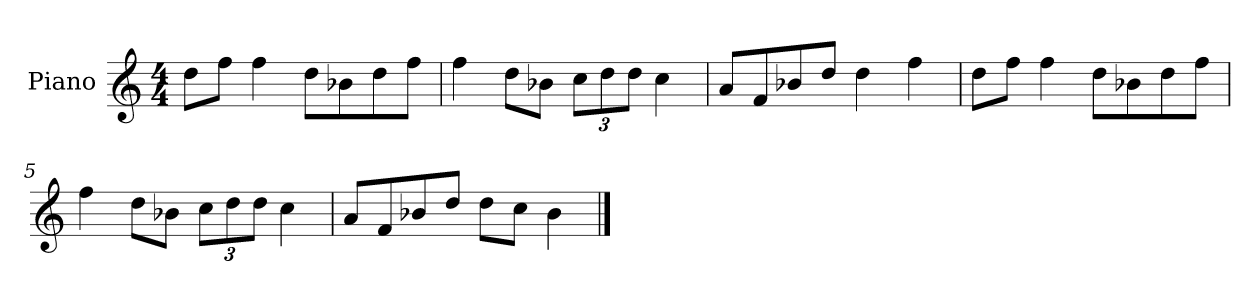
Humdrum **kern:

**kern
*part1
*staff1
*I"Piano
*I'P-no
*clefG2
*k[]
*M4/4
*MM90
=1
8dd\L
8ff\J
4ff\
8dd\L
8b-X\
8dd\
8ff\J
=2
4ff\
8dd\L
8b-X\J
*Xbrackettup
12cc\L
12dd\
12dd\J
4cc\
=3
8a/L
8f/
8b-X/
8dd/J
4dd\
4ff\
=4
8dd\L
8ff\J
4ff\
8dd\L
8b-X\
8dd\
8ff\J
=5
4ff\
8dd\L
8b-X\J
12cc\L
12dd\
12dd\J
4cc\
!!LO:LB:g=z
=6
8a/L
8f/
8b-X/
8dd/J
8dd\L
8cc\J
4b-\
==
*-
